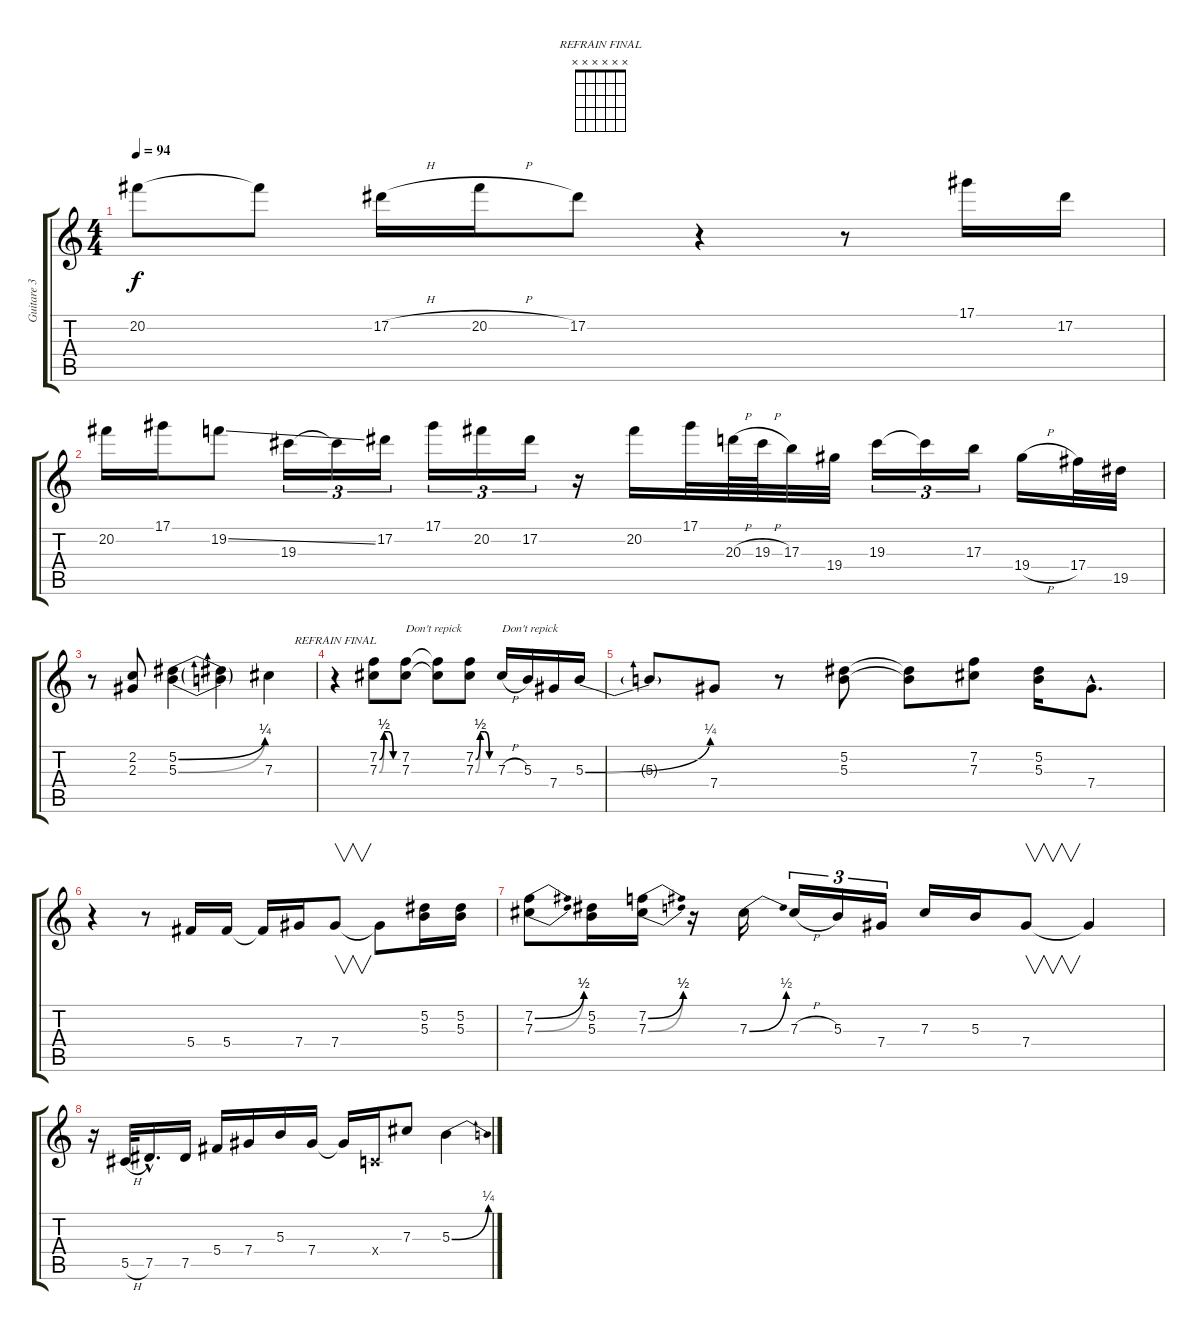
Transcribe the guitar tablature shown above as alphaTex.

\track ("Guitare 3" "Guitare 3") {instrument distortionguitar}
\staff {score tabs}
\tuning (Eb4 Bb3 Gb3 Db3 Ab2 Eb2) {hide}
\chord ("REFRAIN FINAL" x x x x x x) {firstfret 0}
\ts (4 4)
\tempo 94
\clef g2
\ks c
20.2{t}.8{dy f} 20.2{t}.8 17.2{h}.16 20.2{h}.16 17.2.8 r.4 r.8 17.1.16 17.2.16 |
20.2.16 17.1.16 19.2{ss}.8 19.3.16{tu (3 2)} 19.3{t}.16{tu (3 2)} 17.2.16{tu (3 2)} 17.1.16{tu (3 2)} 20.2.16{tu (3 2)} 17.2.16{tu (3 2)} r.16 20.2.16 17.1.32 20.3{h}.64 19.3{h}.64 17.3.32 19.4.32 19.3.16{tu (3 2)} 19.3{t}.16{tu (3 2)} 17.3.16{tu (3 2)} 19.4{h}.16 17.4.32 19.5.32 |
r.8 (2.2 2.3).8 (5.2{be (bend 0 0 60 1)} 5.3{be (bend 0 0 60 1)}).4 (5.2{t} 5.3{t}).4 7.3.4 |
r.4{ch "REFRAIN FINAL"} (7.2{be (custom 0 0 15 2 30 2 45 0 60 0)} 7.3{be (custom 0 0 15 2 30 2 45 0 60 0)}).8 (7.2 7.3).8{txt "Don't repick"} (7.2{t} 7.3{t}).8 (7.2{be (custom 0 0 15 2 30 2 45 0 60 0)} 7.3{be (custom 0 0 15 2 30 2 45 0 60 0)}).8 7.3{h}.16{txt "Don't repick"} 5.3.16 7.4.16 5.3{be (bend 0 0 60 1)}.16 |
5.3{t}.8 7.4.8 r.8 (5.2 5.3).8 (5.2{t} 5.3{t}).8 (7.2 7.3).8 (5.2 5.3).16 7.4{hac}.8{d} |
r.4 r.8 5.4.16 5.4.16 5.4{t}.16 7.4.16 7.4.8{v} 7.4{t}.8 (5.2 5.3).16 (5.2 5.3).16 |
(7.2{be (bend 0 0 60 2)} 7.3{be (bend 0 0 60 2)}).8 (5.2 5.3).16 (7.2{be (bend 0 0 60 2)} 7.3{be (bend 0 0 60 2)}).16 r.16 7.3{be (bend 0 0 60 2)}.16 7.3{h}.16{tu (3 2)} 5.3.16{tu (3 2)} 7.4.16{tu (3 2)} 7.3.16 5.3.16 7.4.8{v} 7.4{t}.4 |
r.16 5.5{h}.32 7.5{hac}.16{d} 7.5.16 5.4.16 7.4.16 5.3.16 7.4.16 7.4{t}.16 -1.4{x}.16 7.3.8 5.3{be (bend 0 0 60 1)}.4
